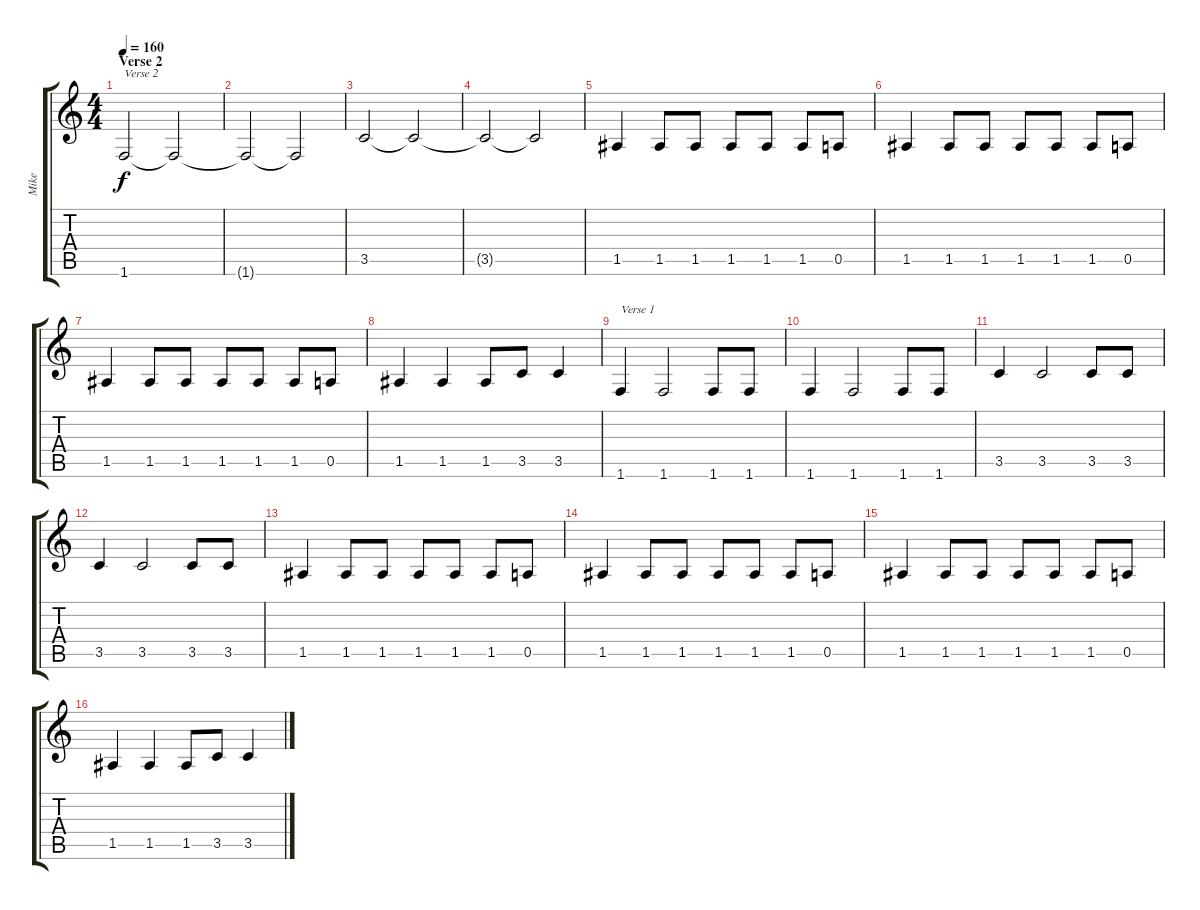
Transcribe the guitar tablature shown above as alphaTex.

\track ("Mike" "Mike") {instrument electricbasspick}
\staff {score tabs}
\tuning (E4 B3 G3 D3 A2 E2) {hide}
\ts (4 4)
\section ("" "Verse 2")
\tempo 160
\clef g2
\ks c
1.6.2{txt "Verse 2" dy f} 1.6{t}.2 |
1.6{t}.2 1.6{t}.2 |
3.5.2 3.5{t}.2 |
3.5{t}.2 3.5{t}.2 |
1.5.4 1.5.8 1.5.8 1.5.8 1.5.8 1.5.8 0.5.8 |
1.5.4 1.5.8 1.5.8 1.5.8 1.5.8 1.5.8 0.5.8 |
1.5.4 1.5.8 1.5.8 1.5.8 1.5.8 1.5.8 0.5.8 |
1.5.4 1.5.4 1.5.8 3.5.8 3.5.4 |
1.6.4{txt "Verse 1"} 1.6.2 1.6.8 1.6.8 |
1.6.4 1.6.2 1.6.8 1.6.8 |
3.5.4 3.5.2 3.5.8 3.5.8 |
3.5.4 3.5.2 3.5.8 3.5.8 |
1.5.4 1.5.8 1.5.8 1.5.8 1.5.8 1.5.8 0.5.8 |
1.5.4 1.5.8 1.5.8 1.5.8 1.5.8 1.5.8 0.5.8 |
1.5.4 1.5.8 1.5.8 1.5.8 1.5.8 1.5.8 0.5.8 |
1.5.4 1.5.4 1.5.8 3.5.8 3.5.4
